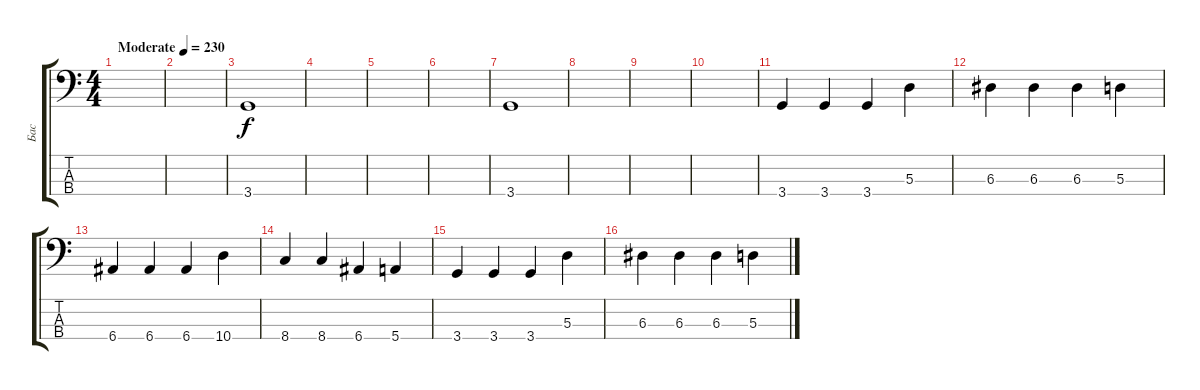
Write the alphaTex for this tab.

\track ("Бас" "Бас") {instrument electricbassfinger}
\staff {score tabs}
\tuning (G2 D2 A1 E1) {hide}
\ts (4 4)
\tempo (230 "Moderate")
\clef f4
\ks c
|
|
3.4.1 |
|
|
|
3.4.1 |
|
|
|
3.4.4 3.4.4 3.4.4 5.3.4 |
6.3.4 6.3.4 6.3.4 5.3.4 |
6.4.4 6.4.4 6.4.4 10.4.4 |
8.4.4 8.4.4 6.4.4 5.4.4 |
3.4.4 3.4.4 3.4.4 5.3.4 |
6.3.4 6.3.4 6.3.4 5.3.4
